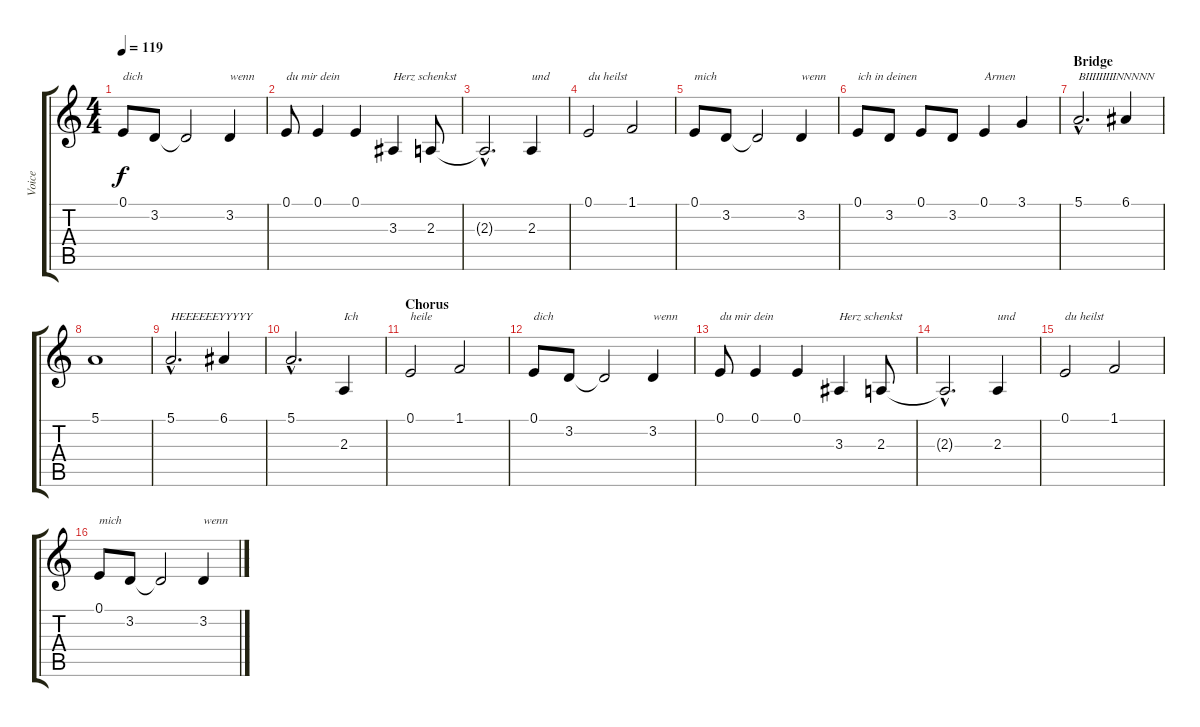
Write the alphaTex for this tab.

\track ("Voice" "Voice") {instrument lead6voice}
\staff {score tabs}
\tuning (E4 B3 G3 D3 A2 E2) {hide}
\ts (4 4)
\tempo 119
\clef g2
\ks c
0.1.8{txt "dich" dy f} 3.2.8 3.2{t}.2 3.2.4{txt "wenn"} |
0.1.8{txt "du mir dein"} 0.1.4 0.1.4 3.3.4{txt "Herz schenkst"} 2.3.8 |
2.3{hac t}.2{d} 2.3.4{txt "und"} |
0.1.2{txt "du heilst"} 1.1.2 |
0.1.8{txt "mich"} 3.2.8 3.2{t}.2 3.2.4{txt "wenn"} |
0.1.8{txt "ich in deinen "} 3.2.8 0.1.8 3.2.8 0.1.4{txt "Armen"} 3.1.4 |
\section ("" "Bridge")
5.1{hac}.2{d txt "BIIIIIIIIINNNNN"} 6.1.4 |
5.1.1 |
5.1{hac}.2{d txt "HEEEEEEYYYYY"} 6.1.4 |
5.1{hac}.2{d} 2.3.4{txt "Ich"} |
\section ("" "Chorus")
0.1.2{txt "heile"} 1.1.2 |
0.1.8{txt "dich"} 3.2.8 3.2{t}.2 3.2.4{txt "wenn"} |
0.1.8{txt "du mir dein"} 0.1.4 0.1.4 3.3.4{txt "Herz schenkst"} 2.3.8 |
2.3{hac t}.2{d} 2.3.4{txt "und"} |
0.1.2{txt "du heilst"} 1.1.2 |
0.1.8{txt "mich"} 3.2.8 3.2{t}.2 3.2.4{txt "wenn"}
